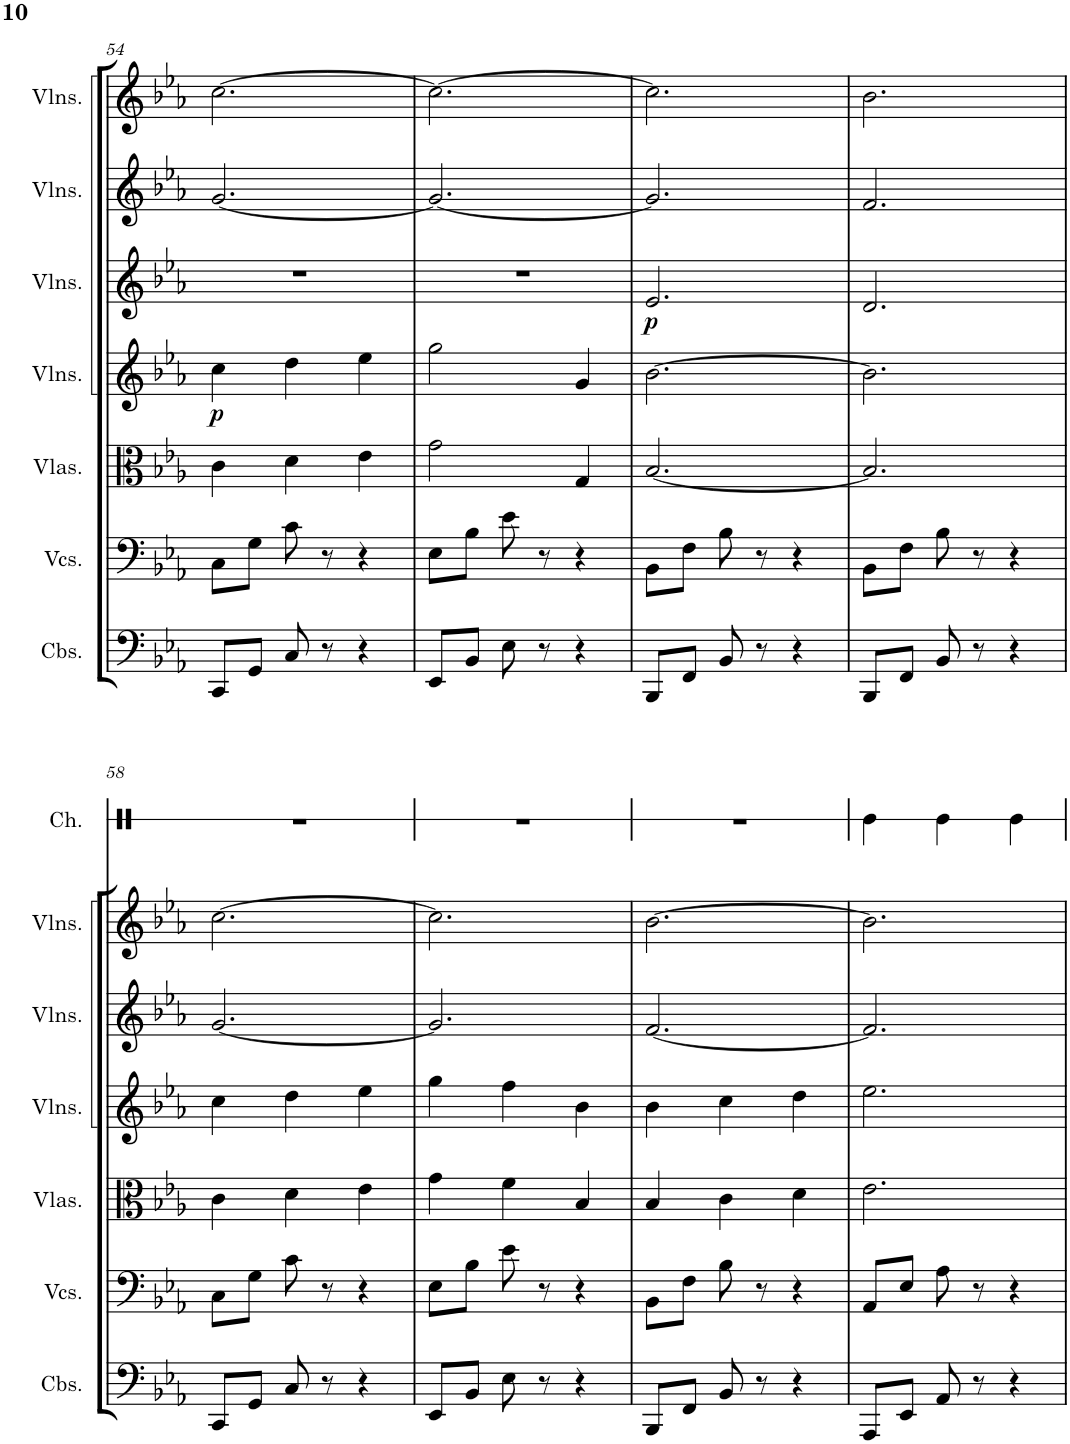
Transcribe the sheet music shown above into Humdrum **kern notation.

**kern	**kern	**kern	**kern	**dynam	**kern	**dynam	**kern	**kern	**kern
*part8	*part7	*part6	*part5	*part5	*part4	*part4	*part3	*part2	*part1
*staff8	*staff7	*staff6	*staff5	*staff5	*staff4	*staff4	*staff3	*staff2	*staff1
*I"Contrabasses	*I"Violoncellos	*I"Violas	*I"Violins	*	*I"Violins	*	*I"Violins	*I"Violins	*I"Flute 1
*I'Cbs.	*I'Vcs.	*I'Vlas.	*I'Vlns.	*	*I'Vlns.	*	*I'Vlns.	*I'Vlns.	*I'Fl. 1
!!LO:PB:g=z
*clefF4	*clefF4	*clefC3	*clefG2	*	*clefG2	*	*clefG2	*clefG2	*clefG2
*k[b-e-a-]	*k[b-e-a-]	*k[b-e-a-]	*k[b-e-a-]	*	*k[b-e-a-]	*	*k[b-e-a-]	*k[b-e-a-]	*k[b-e-a-]
*M3/4	*M3/4	*M3/4	*M3/4	*	*M3/4	*	*M3/4	*M3/4	*M3/4
=54	=54	=54	=54	=54	=54	=54	=54	=54	=54
!	!	!	!	!LO:DY:b	!	!	!	!	!
8CC/L	8C\L	4c\	4cc\	p	2.r	.	[2.g/	[2.cc\	2.r
8GG/J	8G\J	.	.	.	.	.	.	.	.
8C/	8c\	4d\	4dd\	.	.	.	.	.	.
8r	8r	.	.	.	.	.	.	.	.
4r	4r	4e-\	4ee-\	.	.	.	.	.	.
=55	=55	=55	=55	=55	=55	=55	=55	=55	=55
8EE-/L	8E-\L	2g\	2gg\	.	2.r	.	2.g/_	2.cc\_	2.r
8BB-/J	8B-\J	.	.	.	.	.	.	.	.
8E-\	8e-\	.	.	.	.	.	.	.	.
8r	8r	.	.	.	.	.	.	.	.
4r	4r	4G/	4g/	.	.	.	.	.	.
=56	=56	=56	=56	=56	=56	=56	=56	=56	=56
!	!	!	!	!	!	!LO:DY:b	!	!	!
8BBB-/L	8BB-\L	[2.B-/	[2.b-\	.	2.e-/	p	2.g/]	2.cc\]	2.r
8FF/J	8F\J	.	.	.	.	.	.	.	.
8BB-/	8B-\	.	.	.	.	.	.	.	.
8r	8r	.	.	.	.	.	.	.	.
4r	4r	.	.	.	.	.	.	.	.
=57	=57	=57	=57	=57	=57	=57	=57	=57	=57
8BBB-/L	8BB-\L	2.B-/]	2.b-\]	.	2.d/	.	2.f/	2.b-\	2.r
8FF/J	8F\J	.	.	.	.	.	.	.	.
8BB-/	8B-\	.	.	.	.	.	.	.	.
8r	8r	.	.	.	.	.	.	.	.
4r	4r	.	.	.	.	.	.	.	.
!!LO:LB:g=z
=58	=58	=58	=58	=58	=58	=58	=58	=58	=58
8CC/L	8C\L	4c\	4cc\	.	2.r	.	[2.g/	[2.cc\	2.r
8GG/J	8G\J	.	.	.	.	.	.	.	.
8C/	8c\	4d\	4dd\	.	.	.	.	.	.
8r	8r	.	.	.	.	.	.	.	.
4r	4r	4e-\	4ee-\	.	.	.	.	.	.
=59	=59	=59	=59	=59	=59	=59	=59	=59	=59
8EE-/L	8E-\L	4g\	4gg\	.	2.r	.	2.g/]	2.cc\]	2.r
8BB-/J	8B-\J	.	.	.	.	.	.	.	.
8E-\	8e-\	4f\	4ff\	.	.	.	.	.	.
8r	8r	.	.	.	.	.	.	.	.
4r	4r	4B-/	4b-\	.	.	.	.	.	.
=60	=60	=60	=60	=60	=60	=60	=60	=60	=60
8BBB-/L	8BB-\L	4B-/	4b-\	.	2.r	.	[2.f/	[2.b-\	2.r
8FF/J	8F\J	.	.	.	.	.	.	.	.
8BB-/	8B-\	4c\	4cc\	.	.	.	.	.	.
8r	8r	.	.	.	.	.	.	.	.
4r	4r	4d\	4dd\	.	.	.	.	.	.
=61	=61	=61	=61	=61	=61	=61	=61	=61	=61
8AAA-/L	8AA-/L	2.e-\	2.ee-\	.	2.r	.	2.f/]	2.b-\]	2.r
8EE-/J	8E-/J	.	.	.	.	.	.	.	.
8AA-/	8A-\	.	.	.	.	.	.	.	.
8r	8r	.	.	.	.	.	.	.	.
4r	4r	.	.	.	.	.	.	.	.
=	=	=	=	=	=	=	=	=	=
*-	*-	*-	*-	*-	*-	*-	*-	*-	*-
